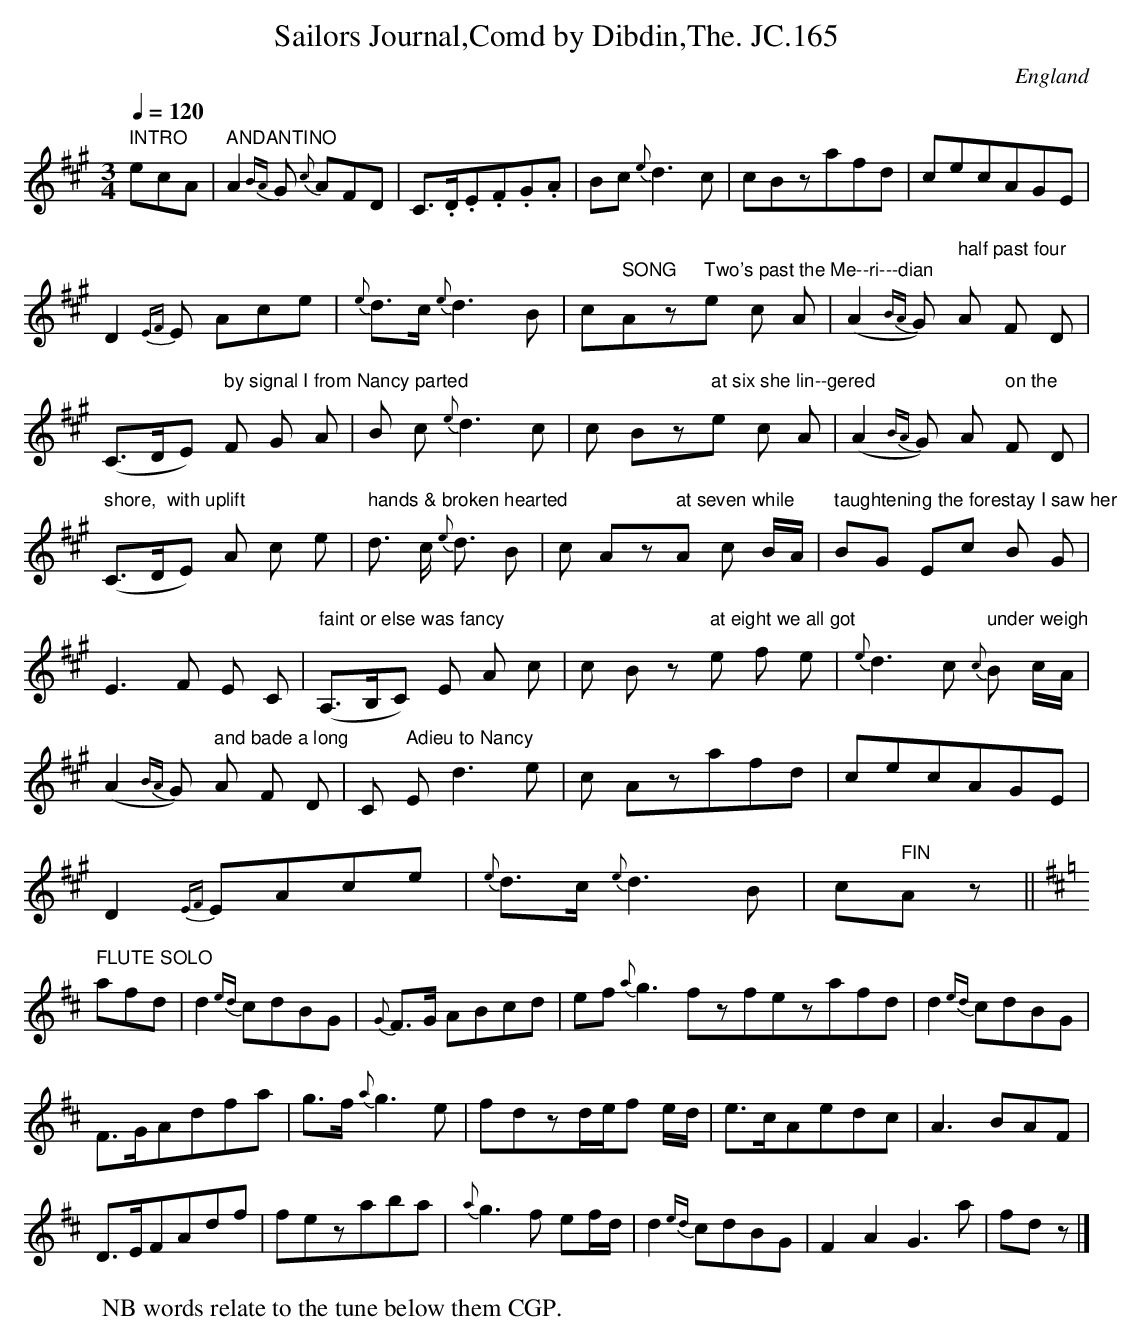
X:1
T:Sailors Journal,Comd by Dibdin,The. JC.165
O:England
M:3/4
L:1/8
Q:1/4=120
K:A major
" INTRO"ecA|" ANDANTINO"A2{BA}G {c}AFD|C>.D.E.F.G.A|\
Bc{e}d3c|cBzafd|cecAGE|!
D2{EF}E Ace|{e}d>c{e}d3B|c" SONG"Az" Two's past the Me--ri---dian"e c A|\
(A2{BA}G) " half past four"A F D|!
(C>DE)" by signal I from Nancy parted" F G A|B c{e}d3c|\
c Bz" at six she lin--gered"e c A|(A2{BA}G) A " on the"F D|!
" shore,  with uplift"(C>DE) A c e|\
" hands & broken hearted"d3/2 c/ {e}d3/2 B|c Az" at seven while"A c B/A/|\
" taughtening the forestay I saw her"BG Ec B G|!
E3F E C|" faint or else was fancy"(A,>B,C) E A c|\
c Bz " at eight we all got" e f e|{e}d3c " under weigh"{c}B c/A/|!
(A2{BA}G)" and bade a long" A F D|C " Adieu to Nancy"Ed3e|c Azafd|cecAGE|!
D2{EF}EAce|\
{e}d>c{e}d3B|c" FIN"Az||!
K:D
" FLUTE SOLO"afd|d2{ed}cdBG|{G}F>G ABcd|ef{a}g3fzfezafd|d2{ed}cdBG|!
F>GAdfa|g>f{a}g3e|fdzd/e/f e/d/|e>cAedc|A3BAF|!
D>EFAdf|fezaba|{a}g3f ef/d/|d2{ed}cdBG|F2A2G3a|fdz|]
W:NB words relate to the tune below them CGP.
